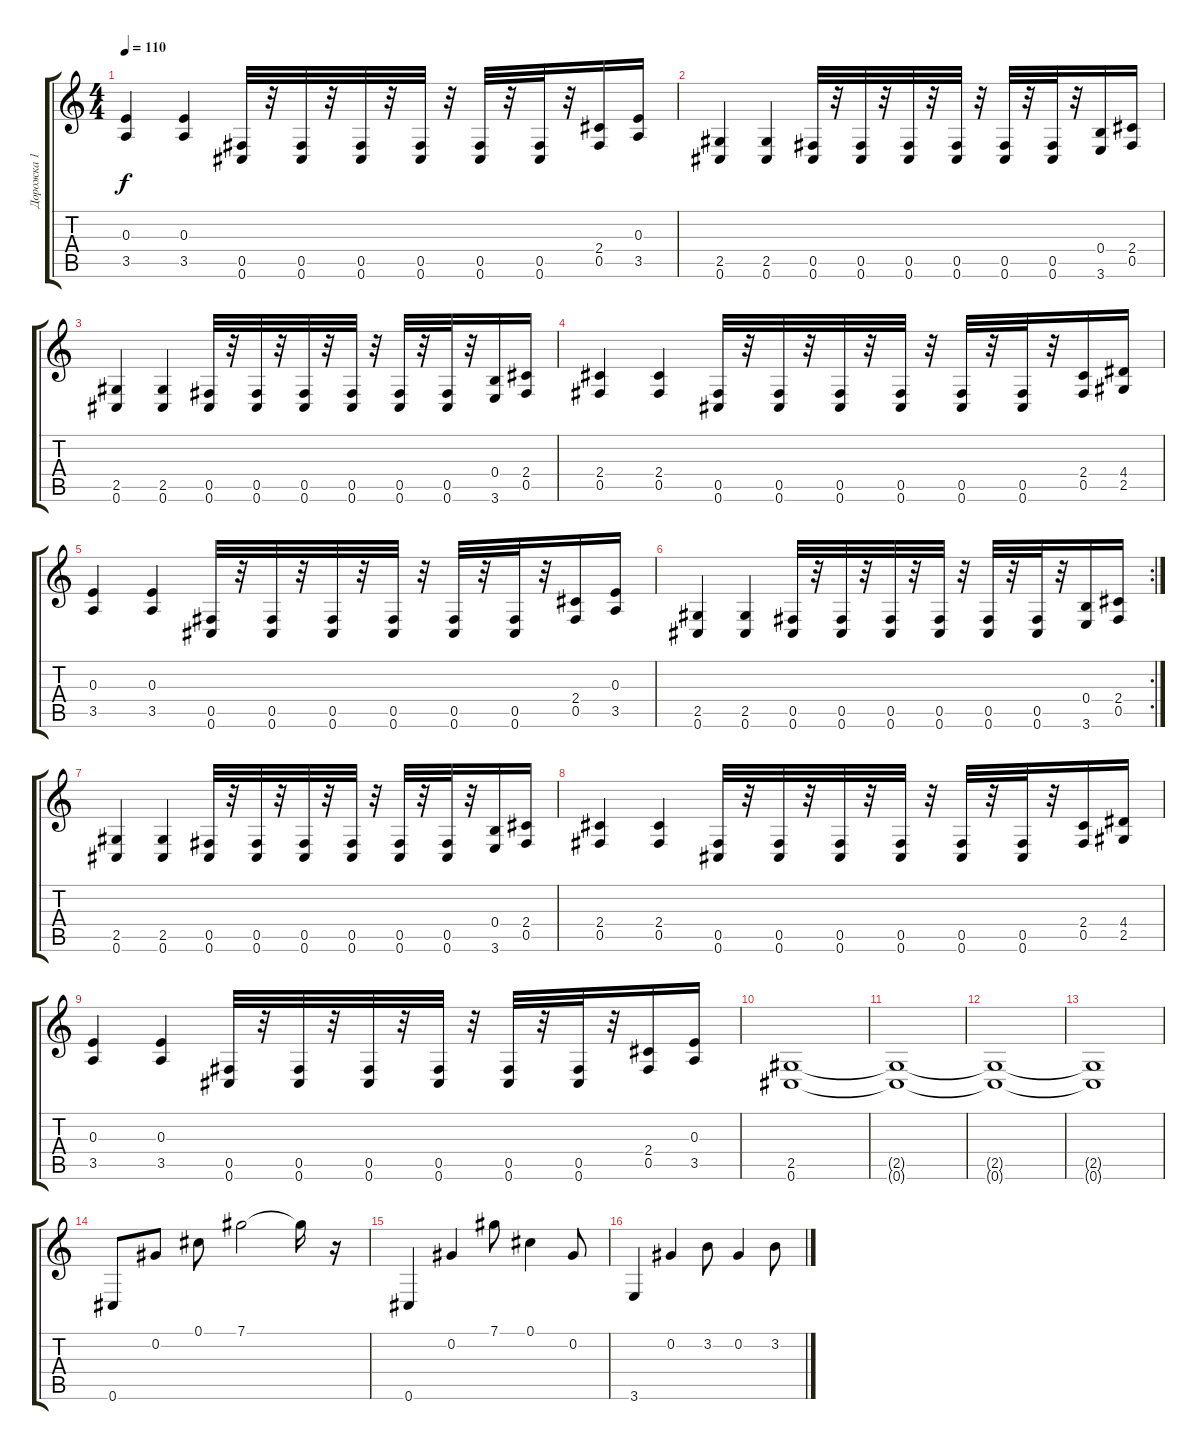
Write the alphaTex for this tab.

\track ("Дорожка 1" "Дорожка 1") {instrument distortionguitar}
\staff {score tabs}
\tuning (Db4 Ab3 E3 B2 Gb2 Db2) {hide}
\ts (4 4)
\tempo 110
\clef g2
\ks c
(0.3 3.5).4{dy f} (0.3 3.5).4 (0.5 0.6).32 r.32 (0.5 0.6).32 r.32 (0.5 0.6).32 r.32 (0.5 0.6).32 r.32 (0.5 0.6).32 r.32 (0.5 0.6).32 r.32 (2.4 0.5).16 (0.3 3.5).16 |
(2.5 0.6).4 (2.5 0.6).4 (0.5 0.6).32 r.32 (0.5 0.6).32 r.32 (0.5 0.6).32 r.32 (0.5 0.6).32 r.32 (0.5 0.6).32 r.32 (0.5 0.6).32 r.32 (0.4 3.6).16 (2.4 0.5).16 |
(2.5 0.6).4 (2.5 0.6).4 (0.5 0.6).32 r.32 (0.5 0.6).32 r.32 (0.5 0.6).32 r.32 (0.5 0.6).32 r.32 (0.5 0.6).32 r.32 (0.5 0.6).32 r.32 (0.4 3.6).16 (2.4 0.5).16 |
(2.4 0.5).4 (2.4 0.5).4 (0.5 0.6).32 r.32 (0.5 0.6).32 r.32 (0.5 0.6).32 r.32 (0.5 0.6).32 r.32 (0.5 0.6).32 r.32 (0.5 0.6).32 r.32 (2.4 0.5).16 (4.4 2.5).16 |
(0.3 3.5).4 (0.3 3.5).4 (0.5 0.6).32 r.32 (0.5 0.6).32 r.32 (0.5 0.6).32 r.32 (0.5 0.6).32 r.32 (0.5 0.6).32 r.32 (0.5 0.6).32 r.32 (2.4 0.5).16 (0.3 3.5).16 |
\rc 2
(2.5 0.6).4 (2.5 0.6).4 (0.5 0.6).32 r.32 (0.5 0.6).32 r.32 (0.5 0.6).32 r.32 (0.5 0.6).32 r.32 (0.5 0.6).32 r.32 (0.5 0.6).32 r.32 (0.4 3.6).16 (2.4 0.5).16 |
(2.5 0.6).4 (2.5 0.6).4 (0.5 0.6).32 r.32 (0.5 0.6).32 r.32 (0.5 0.6).32 r.32 (0.5 0.6).32 r.32 (0.5 0.6).32 r.32 (0.5 0.6).32 r.32 (0.4 3.6).16 (2.4 0.5).16 |
(2.4 0.5).4 (2.4 0.5).4 (0.5 0.6).32 r.32 (0.5 0.6).32 r.32 (0.5 0.6).32 r.32 (0.5 0.6).32 r.32 (0.5 0.6).32 r.32 (0.5 0.6).32 r.32 (2.4 0.5).16 (4.4 2.5).16 |
(0.3 3.5).4 (0.3 3.5).4 (0.5 0.6).32 r.32 (0.5 0.6).32 r.32 (0.5 0.6).32 r.32 (0.5 0.6).32 r.32 (0.5 0.6).32 r.32 (0.5 0.6).32 r.32 (2.4 0.5).16 (0.3 3.5).16 |
(2.5 0.6).1{volume 13} |
(2.5{t} 0.6{t}).1 |
(2.5{t} 0.6{t}).1 |
(2.5{t} 0.6{t}).1 |
0.6.8{volume 13 instrument electricguitarjazz} 0.2.8 0.1.8 7.1.2 7.1{t}.16 r.16 |
0.6.4 0.2.4 7.1.8 0.1.4 0.2.8 |
3.6.4 0.2.4 3.2.8 0.2.4 3.2.8
